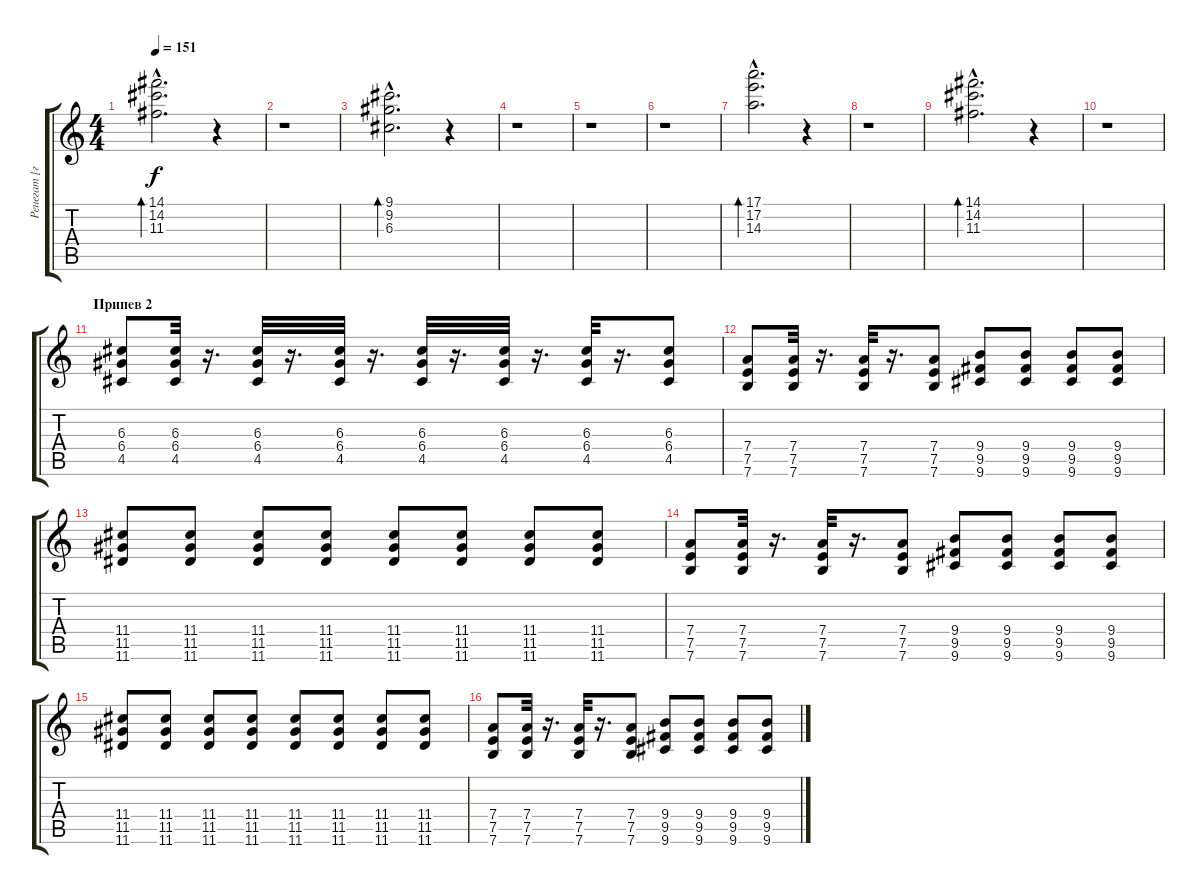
\track ("Ренегат [гитара]" "Ренегат [г") {instrument distortionguitar}
\staff {score tabs}
\tuning (E4 B3 G3 D3 A2 E2) {hide}
\ts (4 4)
\tempo 151
\clef g2
\ks c
(14.1{hac} 14.2{hac} 11.3{hac}).2{d bd 240 dy f} r.4 |
r.1 |
(9.1{hac} 9.2{hac} 6.3{hac}).2{d bd 240} r.4 |
r.1 |
r.1 |
r.1 |
(17.1{hac} 17.2{hac} 14.3{hac}).2{d bd 240 instrument electricguitarclean} r.4 |
r.1 |
(14.1{hac} 14.2{hac} 11.3{hac}).2{d bd 240} r.4 |
r.1 |
\section ("" "Припев 2")
(6.3 6.4 4.5).8{instrument distortionguitar} (6.3 6.4 4.5).32 r.16{d} (6.3 6.4 4.5).32 r.16{d} (6.3 6.4 4.5).32 r.16{d} (6.3 6.4 4.5).32 r.16{d} (6.3 6.4 4.5).32 r.16{d} (6.3 6.4 4.5).32 r.16{d} (6.3 6.4 4.5).8 |
(7.4 7.5 7.6).8 (7.4 7.5 7.6).32 r.16{d} (7.4 7.5 7.6).32 r.16{d} (7.4 7.5 7.6).8 (9.4 9.5 9.6).8 (9.4 9.5 9.6).8 (9.4 9.5 9.6).8 (9.4 9.5 9.6).8 |
(11.4 11.5 11.6).8 (11.4 11.5 11.6).8 (11.4 11.5 11.6).8 (11.4 11.5 11.6).8 (11.4 11.5 11.6).8 (11.4 11.5 11.6).8 (11.4 11.5 11.6).8 (11.4 11.5 11.6).8 |
(7.4 7.5 7.6).8 (7.4 7.5 7.6).32 r.16{d} (7.4 7.5 7.6).32 r.16{d} (7.4 7.5 7.6).8 (9.4 9.5 9.6).8 (9.4 9.5 9.6).8 (9.4 9.5 9.6).8 (9.4 9.5 9.6).8 |
(11.4 11.5 11.6).8 (11.4 11.5 11.6).8 (11.4 11.5 11.6).8 (11.4 11.5 11.6).8 (11.4 11.5 11.6).8 (11.4 11.5 11.6).8 (11.4 11.5 11.6).8 (11.4 11.5 11.6).8 |
(7.4 7.5 7.6).8 (7.4 7.5 7.6).32 r.16{d} (7.4 7.5 7.6).32 r.16{d} (7.4 7.5 7.6).8 (9.4 9.5 9.6).8 (9.4 9.5 9.6).8 (9.4 9.5 9.6).8 (9.4 9.5 9.6).8
